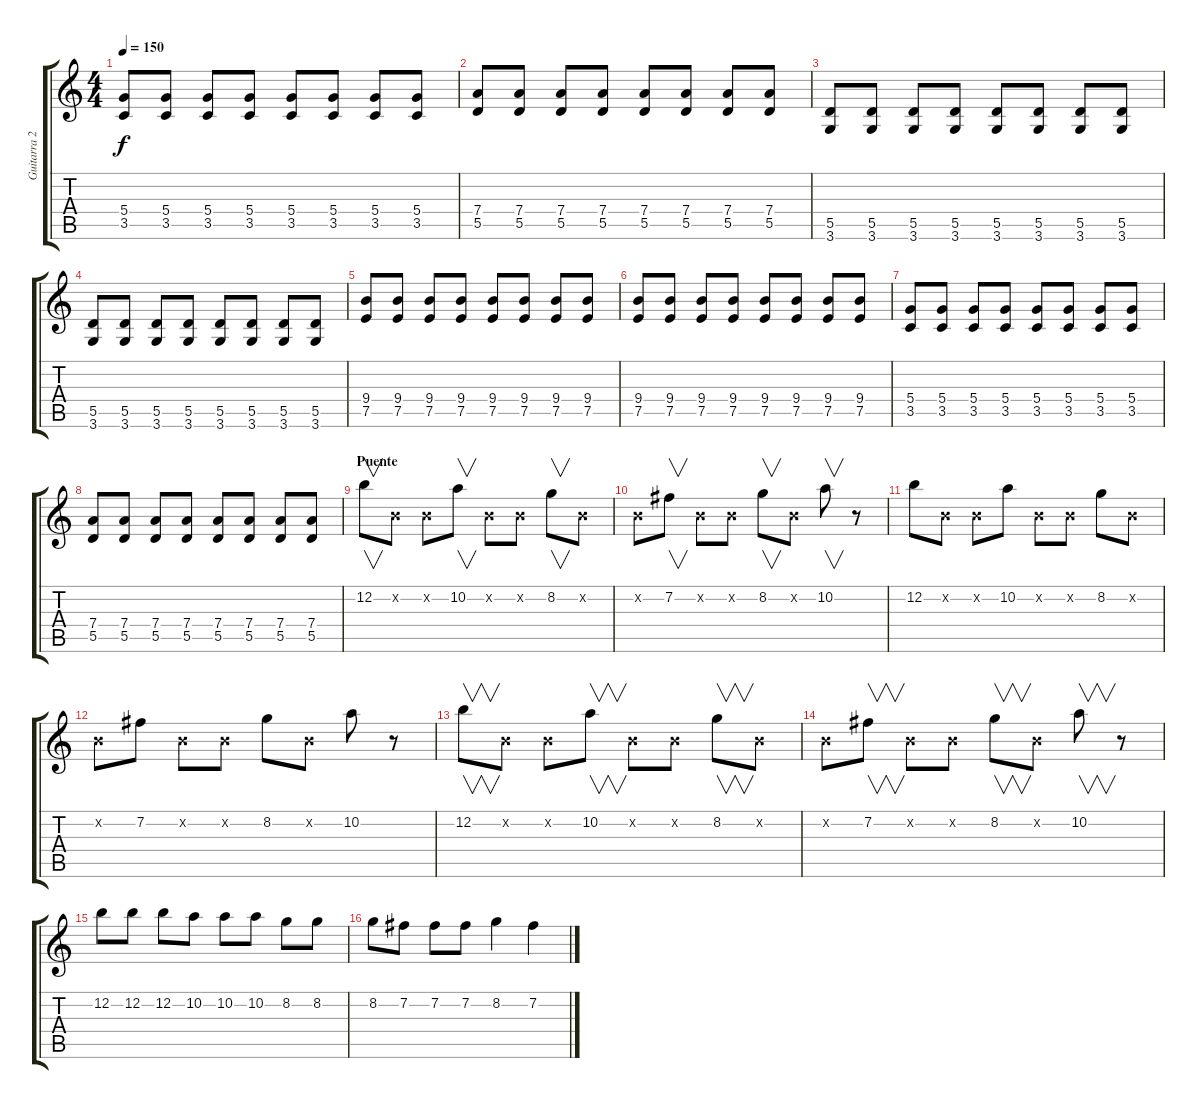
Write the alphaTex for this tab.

\track ("Guitarra 2" "Guitarra 2") {instrument distortionguitar}
\staff {score tabs}
\tuning (E4 B3 G3 D3 A2 E2) {hide}
\ts (4 4)
\tempo 150
\clef g2
\ks c
(5.4 3.5).8{dy f} (5.4 3.5).8 (5.4 3.5).8 (5.4 3.5).8 (5.4 3.5).8 (5.4 3.5).8 (5.4 3.5).8 (5.4 3.5).8 |
(7.4 5.5).8 (7.4 5.5).8 (7.4 5.5).8 (7.4 5.5).8 (7.4 5.5).8 (7.4 5.5).8 (7.4 5.5).8 (7.4 5.5).8 |
(5.5 3.6).8 (5.5 3.6).8 (5.5 3.6).8 (5.5 3.6).8 (5.5 3.6).8 (5.5 3.6).8 (5.5 3.6).8 (5.5 3.6).8 |
(5.5 3.6).8 (5.5 3.6).8 (5.5 3.6).8 (5.5 3.6).8 (5.5 3.6).8 (5.5 3.6).8 (5.5 3.6).8 (5.5 3.6).8 |
(9.4 7.5).8 (9.4 7.5).8 (9.4 7.5).8 (9.4 7.5).8 (9.4 7.5).8 (9.4 7.5).8 (9.4 7.5).8 (9.4 7.5).8 |
(9.4 7.5).8 (9.4 7.5).8 (9.4 7.5).8 (9.4 7.5).8 (9.4 7.5).8 (9.4 7.5).8 (9.4 7.5).8 (9.4 7.5).8 |
(5.4 3.5).8 (5.4 3.5).8 (5.4 3.5).8 (5.4 3.5).8 (5.4 3.5).8 (5.4 3.5).8 (5.4 3.5).8 (5.4 3.5).8 |
(7.4 5.5).8 (7.4 5.5).8 (7.4 5.5).8 (7.4 5.5).8 (7.4 5.5).8 (7.4 5.5).8 (7.4 5.5).8 (7.4 5.5).8 |
\section ("" "Puente")
12.2.8{v volume 13 balance 16} 0.2{x}.8 0.2{x}.8 10.2.8{v} 0.2{x}.8 0.2{x}.8 8.2.8{v} 0.2{x}.8 |
0.2{x}.8 7.2.8{v} 0.2{x}.8 0.2{x}.8 8.2.8{v} 0.2{x}.8 10.2.8{v} r.8 |
12.2.8 0.2{x}.8 0.2{x}.8 10.2.8 0.2{x}.8 0.2{x}.8 8.2.8 0.2{x}.8 |
0.2{x}.8 7.2.8 0.2{x}.8 0.2{x}.8 8.2.8 0.2{x}.8 10.2.8 r.8 |
12.2.8{v} 0.2{x}.8 0.2{x}.8 10.2.8{v} 0.2{x}.8 0.2{x}.8 8.2.8{v} 0.2{x}.8 |
0.2{x}.8 7.2.8{v} 0.2{x}.8 0.2{x}.8 8.2.8{v} 0.2{x}.8 10.2.8{v} r.8 |
12.2.8 12.2.8 12.2.8 10.2.8 10.2.8 10.2.8 8.2.8 8.2.8 |
8.2.8 7.2.8 7.2.8 7.2.8 8.2.4 7.2.4
